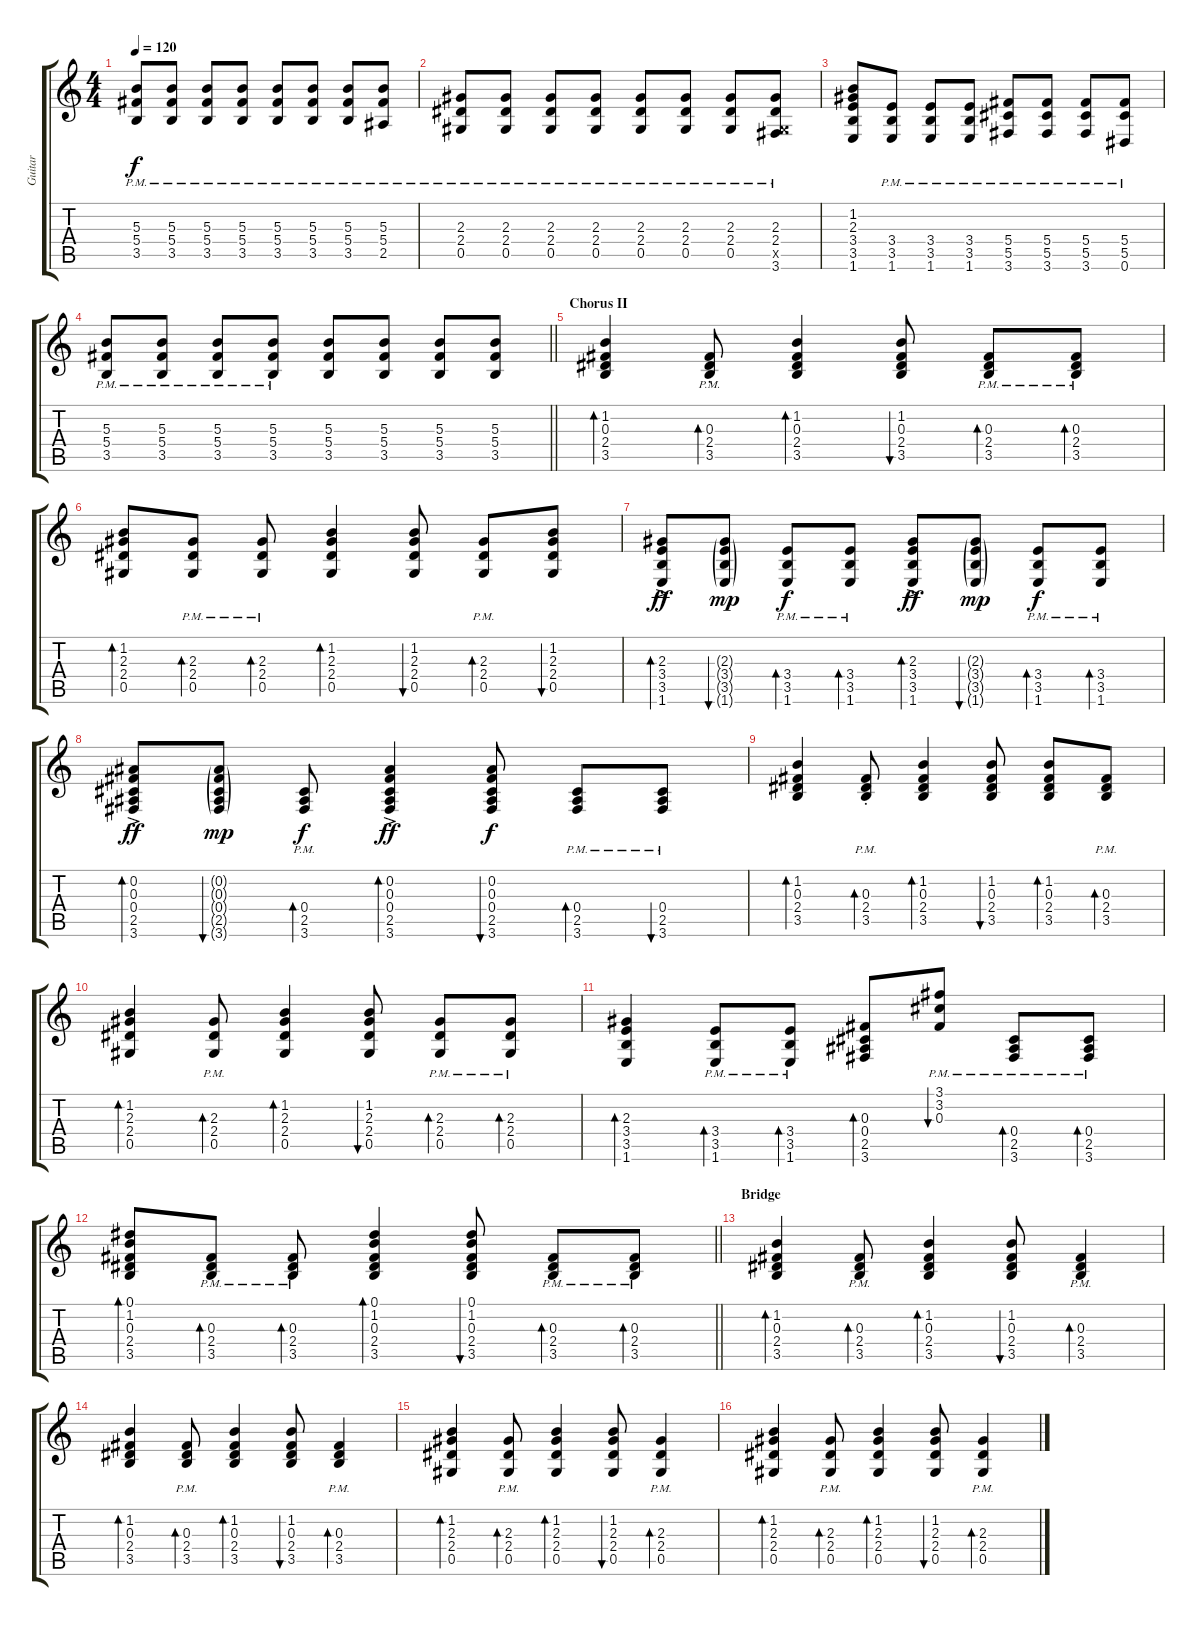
\track ("Guitar" "Guitar") {instrument electricguitarclean}
\staff {score tabs}
\tuning (Eb4 Bb3 Gb3 Db3 Ab2 Eb2) {hide}
\ts (4 4)
\tempo 120
\clef g2
\ks c
(5.3{pm} 5.4{pm} 3.5{pm}).8{dy f} (5.3{pm} 5.4{pm} 3.5{pm}).8 (5.3{pm} 5.4{pm} 3.5{pm}).8 (5.3{pm} 5.4{pm} 3.5{pm}).8 (5.3{pm} 5.4{pm} 3.5{pm}).8 (5.3{pm} 5.4{pm} 3.5{pm}).8 (5.3{pm} 5.4{pm} 3.5{pm}).8 (5.3{pm} 5.4{pm} 2.5{pm}).8 |
(2.3{pm} 2.4{pm} 0.5{pm}).8 (2.3{pm} 2.4{pm} 0.5{pm}).8 (2.3{pm} 2.4{pm} 0.5{pm}).8 (2.3{pm} 2.4{pm} 0.5{pm}).8 (2.3{pm} 2.4{pm} 0.5{pm}).8 (2.3{pm} 2.4{pm} 0.5{pm}).8 (2.3{pm} 2.4{pm} 0.5{pm}).8 (2.3{pm} 2.4{pm} 0.5{x} 3.6{pm}).8 |
(1.2 2.3 3.4 3.5 1.6).8 (3.4{pm} 3.5{pm} 1.6{pm}).8 (3.4{pm} 3.5{pm} 1.6{pm}).8 (3.4{pm} 3.5{pm} 1.6{pm}).8 (5.4{pm} 5.5{pm} 3.6{pm}).8 (5.4{pm} 5.5{pm} 3.6{pm}).8 (5.4{pm} 5.5{pm} 3.6{pm}).8 (5.4{pm} 5.5{pm} 0.6{pm}).8 |
\barLineRight lightlight
(5.3{pm} 5.4{pm} 3.5{pm}).8 (5.3{pm} 5.4{pm} 3.5{pm}).8 (5.3{pm} 5.4{pm} 3.5{pm}).8 (5.3{pm} 5.4{pm} 3.5{pm}).8 (5.3 5.4 3.5).8{volume 5} (5.3 5.4 3.5).8{volume 10} (5.3 5.4 3.5).8 (5.3 5.4 3.5).8 |
\section ("" "Chorus II")
(1.2 0.3 2.4 3.5).4{bd 30} (0.3{pm st} 2.4{pm st} 3.5{pm st}).8{bd 60} (1.2 0.3 2.4 3.5).4{bd 120} (1.2 0.3 2.4 3.5).8{bu 30} (0.3{pm} 2.4{pm} 3.5{pm}).8{bd 30} (0.3{pm} 2.4 3.5).8{bd 30} |
(1.2 2.3 2.4 0.5).8{bd 30} (2.3{pm} 2.4{pm} 0.5{pm}).8{bd 30} (2.3{pm} 2.4{pm} 0.5{pm}).8{bd 30} (1.2 2.3 2.4 0.5).4{bd 30} (1.2 2.3 2.4 0.5).8{bu 30} (2.3{pm} 2.4{pm} 0.5{pm}).8{bd 30} (1.2 2.3 2.4 0.5).8{bu 30} |
(2.3{ac} 3.4{ac} 3.5{ac} 1.6{ac}).8{bd 30 dy ff} (2.3{g} 3.4{g} 3.5{g} 1.6{g}).8{bu 60 dy mp} (3.4{pm} 3.5{pm} 1.6{pm}).8{bd 30 dy f} (3.4{pm} 3.5{pm} 1.6{pm}).8{bd 30} (2.3{ac} 3.4{ac} 3.5{ac} 1.6{ac}).8{bd 30 dy ff} (2.3{g} 3.4{g} 3.5{g} 1.6{g}).8{bu 60 dy mp} (3.4{pm} 3.5{pm} 1.6{pm}).8{bd 30 dy f} (3.4{pm} 3.5{pm} 1.6{pm}).8{bd 30} |
(0.2{ac} 0.3{ac} 0.4{ac} 2.5{ac} 3.6{ac}).8{bd 30 dy ff} (0.2{g} 0.3{g} 0.4{g} 2.5{g} 3.6{g}).8{bu 60 dy mp} (0.4{pm} 2.5{pm} 3.6{pm}).8{bd 30 dy f} (0.2{ac} 0.3{ac} 0.4{ac} 2.5{ac} 3.6{ac}).4{bd 30 dy ff} (0.2 0.3 0.4 2.5 3.6).8{bu 60 dy f} (0.4{pm} 2.5{pm} 3.6{pm}).8{bd 30} (0.4{pm} 2.5{pm} 3.6{pm}).8{bu 60} |
(1.2 0.3 2.4 3.5).4{bd 30} (0.3{pm st} 2.4{pm st} 3.5{pm st}).8{bd 60} (1.2 0.3 2.4 3.5).4{bd 120} (1.2 0.3 2.4 3.5).8{bu 30} (1.2 0.3 2.4 3.5).8{bd 30} (0.3{pm} 2.4 3.5).8{bd 30} |
(1.2 2.3 2.4 0.5).4{bd 30} (2.3{pm} 2.4{pm} 0.5{pm}).8{bd 30} (1.2 2.3 2.4 0.5).4{bd 30} (1.2 2.3 2.4 0.5).8{bu 30} (2.3{pm} 2.4{pm} 0.5{pm}).8{bd 30} (2.3{pm} 2.4 0.5).8{bd 60} |
(2.3 3.4 3.5 1.6).4{bd 30} (3.4{pm} 3.5{pm} 1.6{pm}).8{bd 30} (3.4{pm} 3.5{pm} 1.6{pm}).8{bd 30} (0.3 0.4 2.5 3.6).8{bd 30} (3.1{pm} 3.2 0.3).8{bu 60} (0.4{pm} 2.5{pm} 3.6{pm}).8{bd 30} (0.4{pm} 2.5{pm} 3.6{pm}).8{bd 30} |
\barLineRight lightlight
(0.1 1.2 0.3 2.4 3.5).8{bd 30} (0.3{pm} 2.4{pm} 3.5{pm}).8{bd 120} (0.3{pm} 2.4{pm} 3.5{pm}).8{bd 120} (0.1 1.2 0.3 2.4 3.5).4{bd 60} (0.1 1.2 0.3 2.4 3.5).8{bu 60} (0.3{pm} 2.4{pm} 3.5{pm}).8{bd 120} (0.3{pm} 2.4{pm} 3.5{pm}).8{bd 120} |
\section ("" "Bridge")
(1.2 0.3 2.4 3.5).4{bd 30} (0.3{pm} 2.4{pm} 3.5{pm}).8{bd 60} (1.2 0.3 2.4 3.5).4{bd 120} (1.2 0.3 2.4 3.5).8{bu 30} (0.3{pm} 2.4{pm} 3.5{pm}).4{bd 30} |
(1.2 0.3 2.4 3.5).4{bd 30} (0.3{pm} 2.4{pm} 3.5{pm}).8{bd 60} (1.2 0.3 2.4 3.5).4{bd 120} (1.2 0.3 2.4 3.5).8{bu 30} (0.3{pm} 2.4{pm} 3.5{pm}).4{bd 30} |
(1.2 2.3 2.4 0.5).4{bd 30} (2.3{pm} 2.4{pm} 0.5{pm}).8{bd 60} (1.2 2.3 2.4 0.5).4{bd 120} (1.2 2.3 2.4 0.5).8{bu 30} (2.3{pm} 2.4{pm} 0.5{pm}).4{bd 30} |
(1.2 2.3 2.4 0.5).4{bd 30} (2.3{pm} 2.4{pm} 0.5{pm}).8{bd 60} (1.2 2.3 2.4 0.5).4{bd 120} (1.2 2.3 2.4 0.5).8{bu 30} (2.3{pm} 2.4{pm} 0.5{pm}).4{bd 30}
